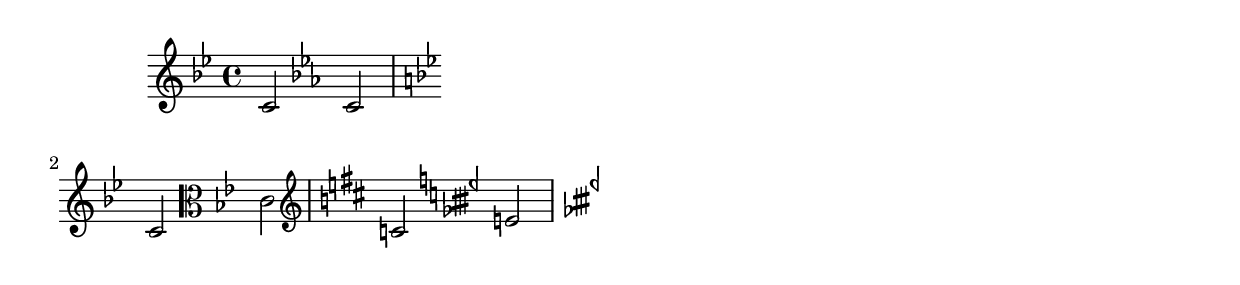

\version "2.19.21"
\header{
texidoc="
Key signatures may appear on key changes, even without a bar line.
In the case of a line break, the restoration accidentals are printed at 
end of a line.  If @code{createKeyOnClefChange} is set, key signatures
are created also on a clef change.
"
}



\paper {
    ragged-right = ##T
}

\relative
{
    \set Staff.createKeyOnClefChange = ##t  
    \key bes \major c'2
				%    \key c \major %  \minor
    \key es \major %  \minor
    c2
    \break
    \key bes \major % \major
    c2 \clef alto c2   \key d \major \clef treble c2
    \set Staff.keyAlterations = #`((4 . ,FLAT) (6 . ,THREE-Q-SHARP) (2 . ,SEMI-FLAT))
    e2
}

